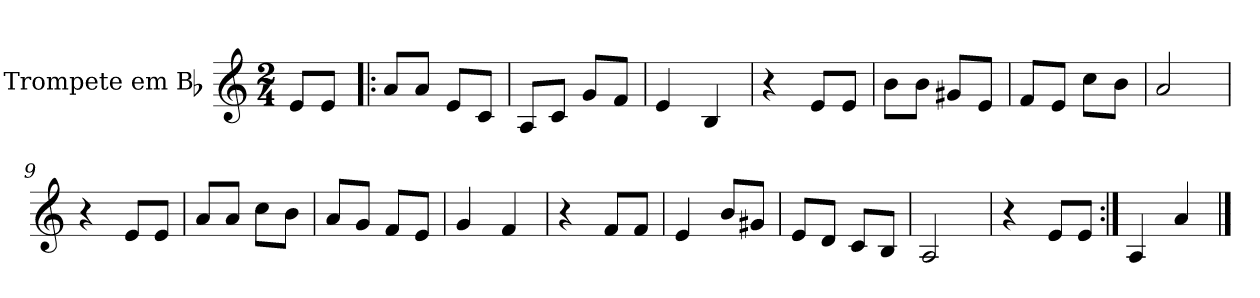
**kern
*part1
*staff1
*I"Trompete em Bb
*I'Tpt. em Bb
*clefG2
*ITrd1c2
*k[b-e-]
*M2/4
*MM70
=1
8d/L
8d/J
=2!|:
8g/L
8g/J
8d/L
8B-/J
=3
8G/L
8B-/J
8f/L
8e-/J
=4
4d/
4A/
=5
4r
8d/L
8d/J
=6
8a\L
8a\J
8f#X/L
8d/J
=7
8e-/L
8d/J
8b-\L
8a\J
=8
2g/
=9
4r
8d/L
8d/J
!!LO:LB:g=z
=10
8g/L
8g/J
8b-\L
8a\J
=11
8g/L
8f/J
8e-/L
8d/J
=12
4f/
4e-/
=13
4r
8e-/L
8e-/J
=14
4d/
8a/L
8f#X/J
=15
8d/L
8c/J
8B-/L
8A/J
=16
2G/
=17
4r
8d/L
8d/J
=18:|!
4G/
4g/
==
*-
